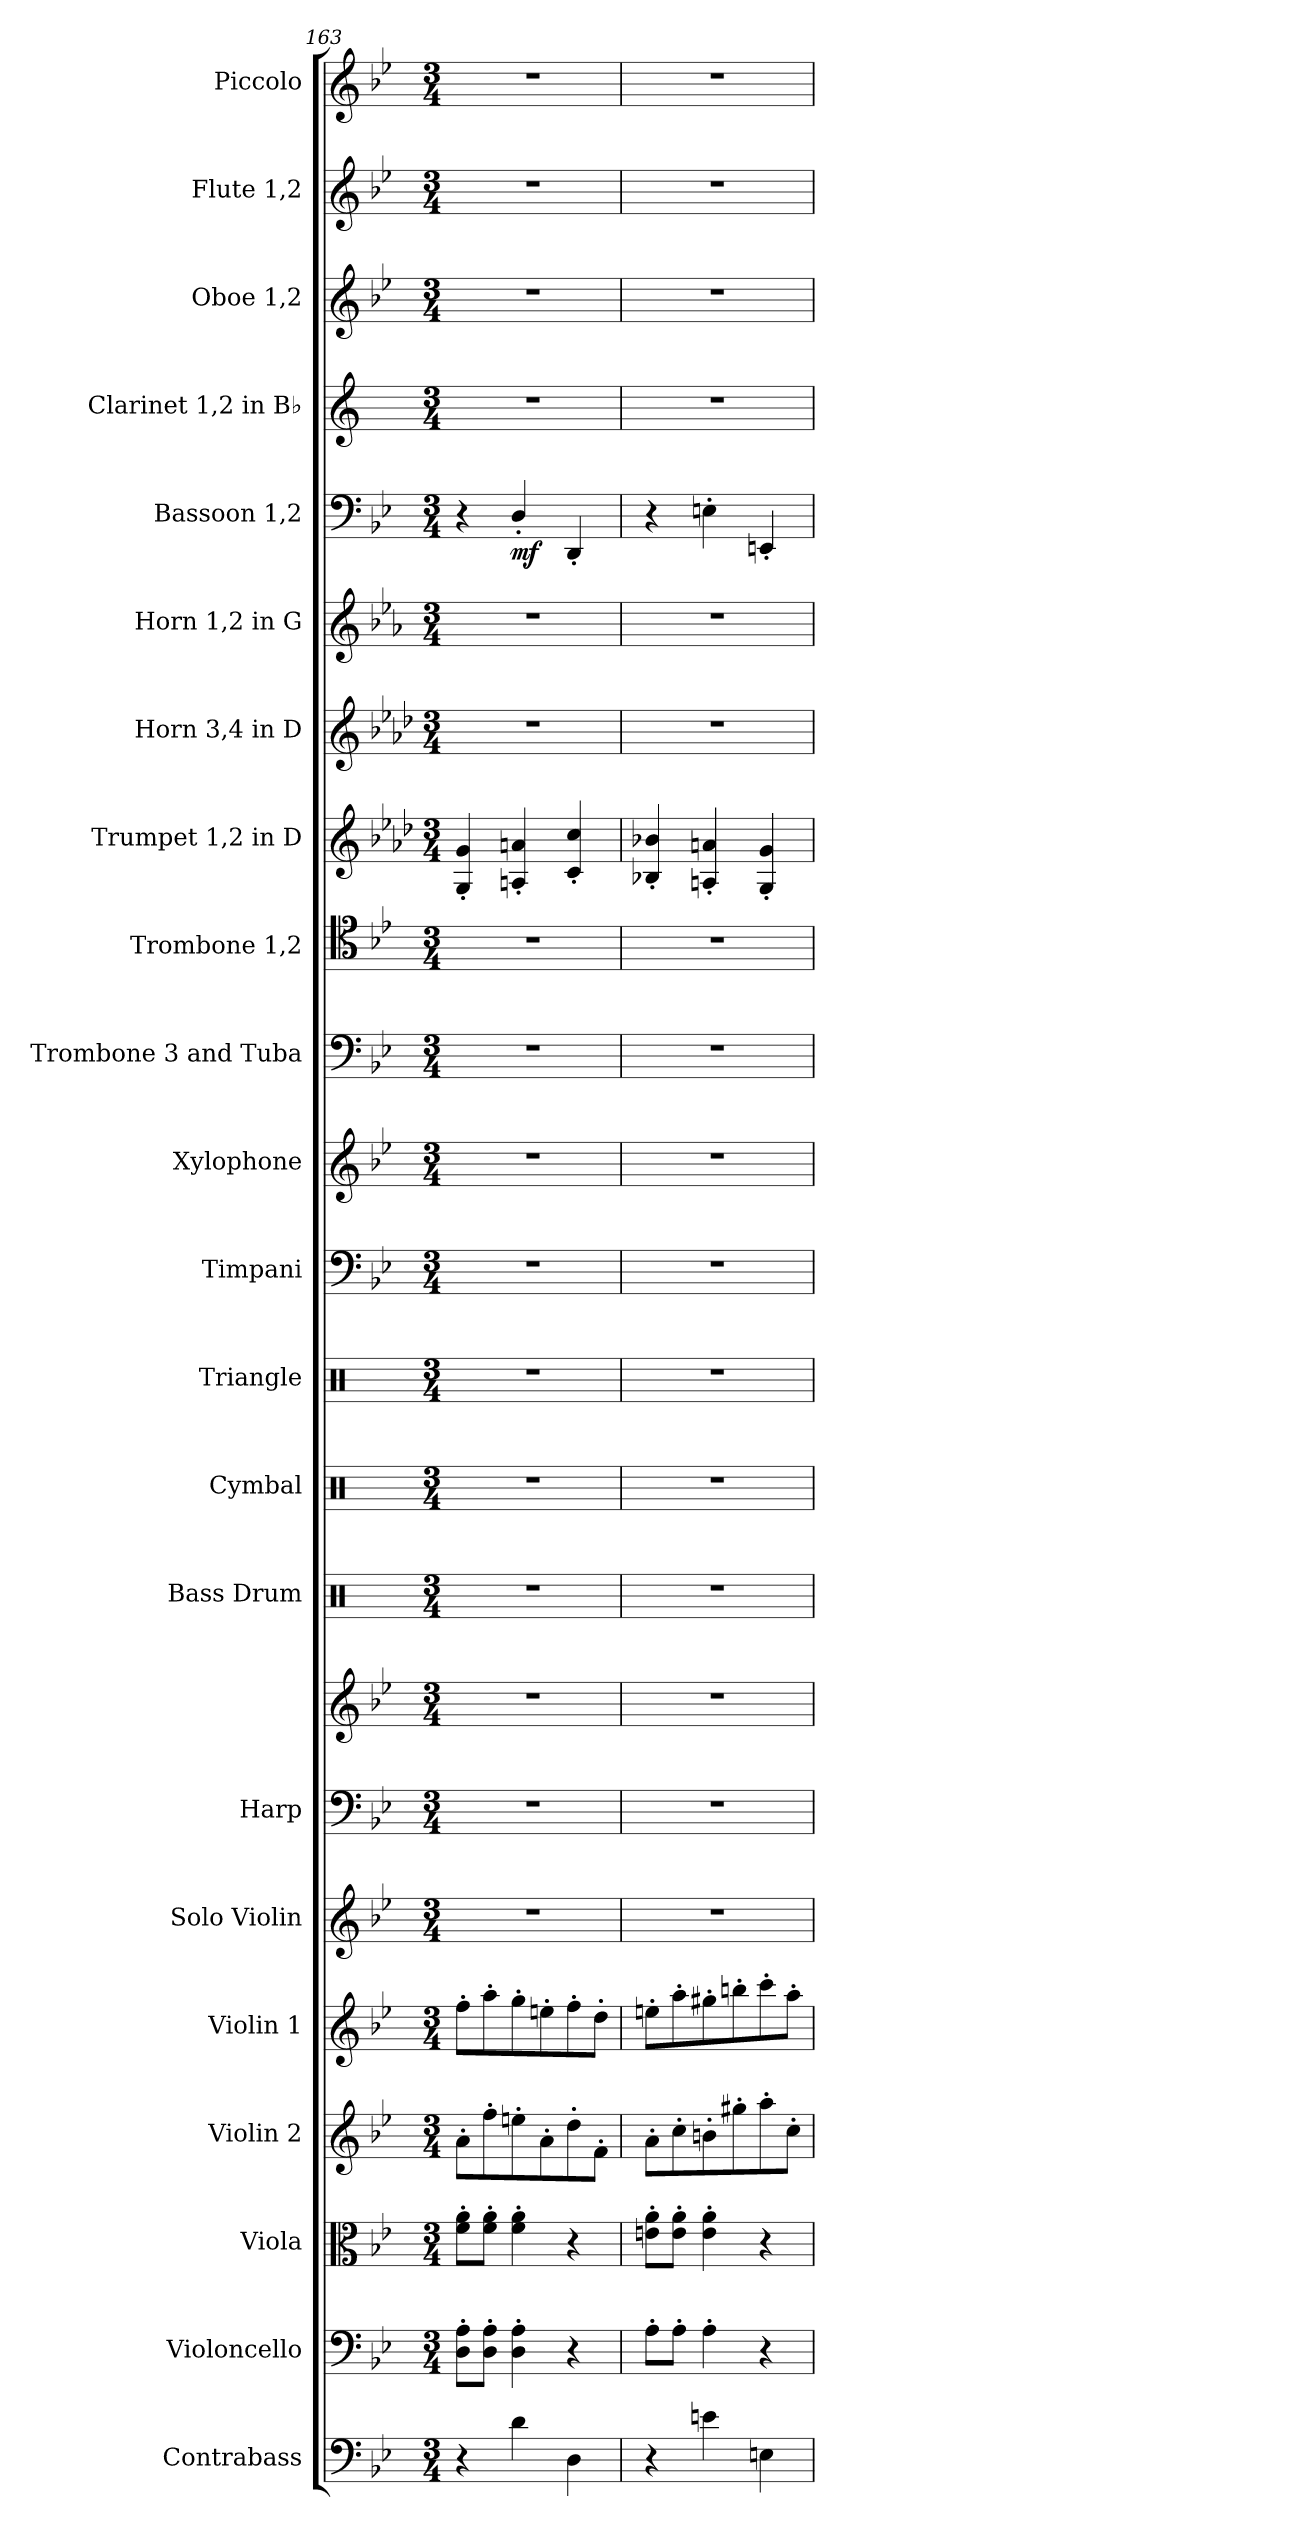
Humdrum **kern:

**kern	**kern	**kern	**kern	**kern	**kern	**kern	**kern	**kern	**kern	**kern	**kern	**kern	**kern	**kern	**kern	**kern	**kern	**kern	**dynam	**kern	**kern	**kern	**kern
*part22	*part21	*part20	*part19	*part18	*part17	*part16	*part16	*part15	*part14	*part13	*part12	*part11	*part10	*part9	*part8	*part7	*part6	*part5	*part5	*part4	*part3	*part2	*part1
*staff23	*staff22	*staff21	*staff20	*staff19	*staff18	*staff17	*staff16	*staff15	*staff14	*staff13	*staff12	*staff11	*staff10	*staff9	*staff8	*staff7	*staff6	*staff5	*staff5	*staff4	*staff3	*staff2	*staff1
*I"Contrabass	*I"Violoncello	*I"Viola	*I"Violin 2	*I"Violin 1	*I"Solo Violin	*I"Harp	*	*I"Bass Drum	*I"Cymbal	*I"Triangle	*I"Timpani	*I"Xylophone	*I"Trombone 3 and Tuba	*I"Trombone 1,2	*I"Trumpet 1,2 in D	*I"Horn 3,4 in D	*I"Horn 1,2 in G	*I"Bassoon 1,2	*	*I"Clarinet 1,2 in B♭	*I"Oboe 1,2	*I"Flute 1,2	*I"Piccolo
*I'Cb.	*I'Vc.	*I'Vla.	*I'Vln. 2	*I'Vln. 1	*I'Solo Vln.	*I'Hrp.	*	*I'B.D	*I'Cym.	*I'Trgl.	*I'Timp.	*I'Xyl.	*I'Tbn. 3 and Tba.	*I'Tbn. 1,2	*I'Tpt. 1,2 in D	*I'Hn. 3,4 in D	*I'Hn. 1,2 in G	*I'Bsn. 1,2	*	*I'Cl. 1,2 in B♭	*I'Ob. 1,2	*I'Fl. 1,2	*I'Picc.
*clefF4	*clefF4	*clefC3	*clefG2	*clefG2	*clefG2	*clefF4	*clefG2	*clefX	*clefX	*clefX	*clefF4	*clefG2	*clefF4	*clefC4	*clefG2	*clefG2	*clefG2	*clefF4	*	*clefG2	*clefG2	*clefG2	*clefG2
*ITrd7c12	*	*	*	*	*	*	*	*	*	*	*	*ITrd-7c-12	*	*	*ITrd-1c-2	*ITrd6c10	*ITrd3c5	*	*	*ITrd1c2	*	*	*ITrd-7c-12
*k[b-e-]	*k[b-e-]	*k[b-e-]	*k[b-e-]	*k[b-e-]	*k[b-e-]	*k[b-e-]	*k[b-e-]	*k[]	*k[]	*k[]	*k[b-e-]	*k[b-e-]	*k[b-e-]	*k[b-e-]	*k[b-e-]	*k[b-e-]	*k[b-e-]	*k[b-e-]	*	*k[b-e-]	*k[b-e-]	*k[b-e-]	*k[b-e-]
*M3/4	*M3/4	*M3/4	*M3/4	*M3/4	*M3/4	*M3/4	*M3/4	*M3/4	*M3/4	*M3/4	*M3/4	*M3/4	*M3/4	*M3/4	*M3/4	*M3/4	*M3/4	*M3/4	*	*M3/4	*M3/4	*M3/4	*M3/4
=163	=163	=163	=163	=163	=163	=163	=163	=163	=163	=163	=163	=163	=163	=163	=163	=163	=163	=163	=163	=163	=163	=163	=163
4r	8D\' 8A\'L	8f\' 8a\'L	8a'\L	8ff'\L	2.r	2.r	2.r	2.r	2.r	2.r	2.r	2.r	2.r	2.r	4A/' 4a/'	2.r	2.r	4r	.	2.r	2.r	2.r	2.r
.	8D\' 8A\'J	8f\' 8a\'J	8ff'\	8aa'\	.	.	.	.	.	.	.	.	.	.	.	.	.	.	.	.	.	.	.
!	!	!	!	!	!	!	!	!	!	!	!	!	!	!	!	!	!	!	!LO:DY:b	!	!	!	!
4D\	4D\' 4A\'	4f\' 4a\'	8een'\	8gg'\	.	.	.	.	.	.	.	.	.	.	4Bn/' 4bn/'	.	.	4D'/	mf	.	.	.	.
.	.	.	8a'\	8een'\	.	.	.	.	.	.	.	.	.	.	.	.	.	.	.	.	.	.	.
4DD\	4r	4r	8dd'\	8ff'\	.	.	.	.	.	.	.	.	.	.	4d/' 4dd/'	.	.	4DD'/	.	.	.	.	.
.	.	.	8f'\J	8dd'\J	.	.	.	.	.	.	.	.	.	.	.	.	.	.	.	.	.	.	.
=164	=164	=164	=164	=164	=164	=164	=164	=164	=164	=164	=164	=164	=164	=164	=164	=164	=164	=164	=164	=164	=164	=164	=164
4r	8A'\L	8en\' 8a\'L	8a'\L	8een'\L	2.r	2.r	2.r	2.r	2.r	2.r	2.r	2.r	2.r	2.r	4cn/' 4ccn/'	2.r	2.r	4r	.	2.r	2.r	2.r	2.r
.	8A'\J	8e\' 8a\'J	8cc'\	8aa'\	.	.	.	.	.	.	.	.	.	.	.	.	.	.	.	.	.	.	.
4En\	4A'\	4e\' 4a\'	8bn'\	8gg#X'\	.	.	.	.	.	.	.	.	.	.	4Bn/' 4bn/'	.	.	4En'\	.	.	.	.	.
.	.	.	8gg#X'\	8bbn'\	.	.	.	.	.	.	.	.	.	.	.	.	.	.	.	.	.	.	.
4EEn\	4r	4r	8aa'\	8ccc'\	.	.	.	.	.	.	.	.	.	.	4A/' 4a/'	.	.	4EEn'/	.	.	.	.	.
.	.	.	8cc'\J	8aa'\J	.	.	.	.	.	.	.	.	.	.	.	.	.	.	.	.	.	.	.
=	=	=	=	=	=	=	=	=	=	=	=	=	=	=	=	=	=	=	=	=	=	=	=
*-	*-	*-	*-	*-	*-	*-	*-	*-	*-	*-	*-	*-	*-	*-	*-	*-	*-	*-	*-	*-	*-	*-	*-
